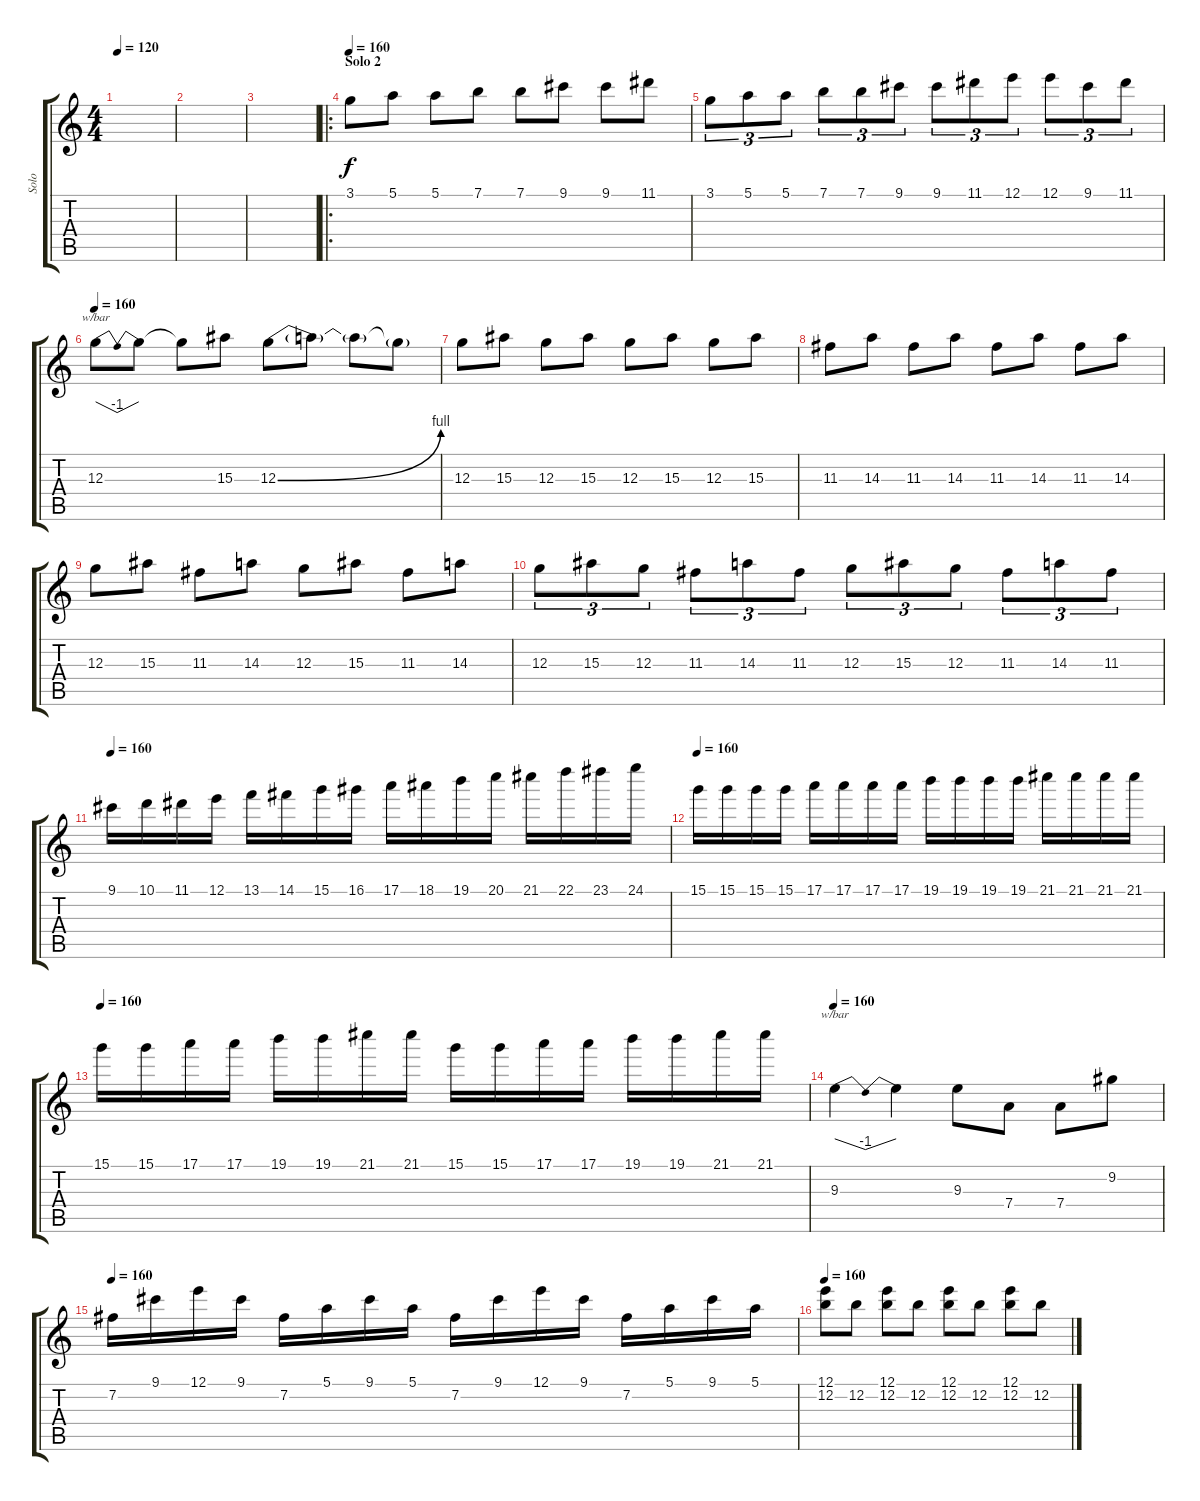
\track ("Solo" "Solo") {instrument distortionguitar}
\staff {score tabs}
\tuning (E4 B3 G3 D3 A2 E2) {hide}
\ts (4 4)
\tempo 120
\clef g2
\ks c
|
|
|
\ro
\section ("" "Solo 2")
\tempo 160
3.1.8 5.1.8 5.1.8 7.1.8 7.1.8 9.1.8 9.1.8 11.1.8 |
3.1.8{tu (3 2)} 5.1.8{tu (3 2)} 5.1.8{tu (3 2)} 7.1.8{tu (3 2)} 7.1.8{tu (3 2)} 9.1.8{tu (3 2)} 9.1.8{tu (3 2)} 11.1.8{tu (3 2)} 12.1.8{tu (3 2)} 12.1.8{tu (3 2)} 9.1.8{tu (3 2)} 11.1.8{tu (3 2)} |
\tempo 160
12.3.8{tbe (dip default 0 0 30 -4 60 0)} 12.3{t}.8 12.3{t}.8 15.3.8 12.3{be (bend 0 0 60 4)}.8 12.3{t}.8 12.3{t}.8 12.3{t}.8 |
12.3.8 15.3.8 12.3.8 15.3.8 12.3.8 15.3.8 12.3.8 15.3.8 |
11.3.8 14.3.8 11.3.8 14.3.8 11.3.8 14.3.8 11.3.8 14.3.8 |
12.3.8 15.3.8 11.3.8 14.3.8 12.3.8 15.3.8 11.3.8 14.3.8 |
12.3.8{tu (3 2)} 15.3.8{tu (3 2)} 12.3.8{tu (3 2)} 11.3.8{tu (3 2)} 14.3.8{tu (3 2)} 11.3.8{tu (3 2)} 12.3.8{tu (3 2)} 15.3.8{tu (3 2)} 12.3.8{tu (3 2)} 11.3.8{tu (3 2)} 14.3.8{tu (3 2)} 11.3.8{tu (3 2)} |
\tempo 160
9.1.16 10.1.16 11.1.16 12.1.16 13.1.16 14.1.16 15.1.16 16.1.16 17.1.16 18.1.16 19.1.16 20.1.16 21.1.16 22.1.16 23.1.16 24.1.16 |
\tempo 160
15.1.16 15.1.16 15.1.16 15.1.16 17.1.16 17.1.16 17.1.16 17.1.16 19.1.16 19.1.16 19.1.16 19.1.16 21.1.16 21.1.16 21.1.16 21.1.16 |
\tempo 160
15.1.16 15.1.16 17.1.16 17.1.16 19.1.16 19.1.16 21.1.16 21.1.16 15.1.16 15.1.16 17.1.16 17.1.16 19.1.16 19.1.16 21.1.16 21.1.16 |
\tempo 160
9.3.4{tbe (dip default 0 0 30 -4 60 0)} 9.3{t}.4 9.3.8 7.4.8 7.4.8 9.2.8 |
\tempo 160
7.2.16 9.1.16 12.1.16 9.1.16 7.2.16 5.1.16 9.1.16 5.1.16 7.2.16 9.1.16 12.1.16 9.1.16 7.2.16 5.1.16 9.1.16 5.1.16 |
\tempo 160
(12.1 12.2).8 12.2.8 (12.1 12.2).8 12.2.8 (12.1 12.2).8 12.2.8 (12.1 12.2).8 12.2.8
